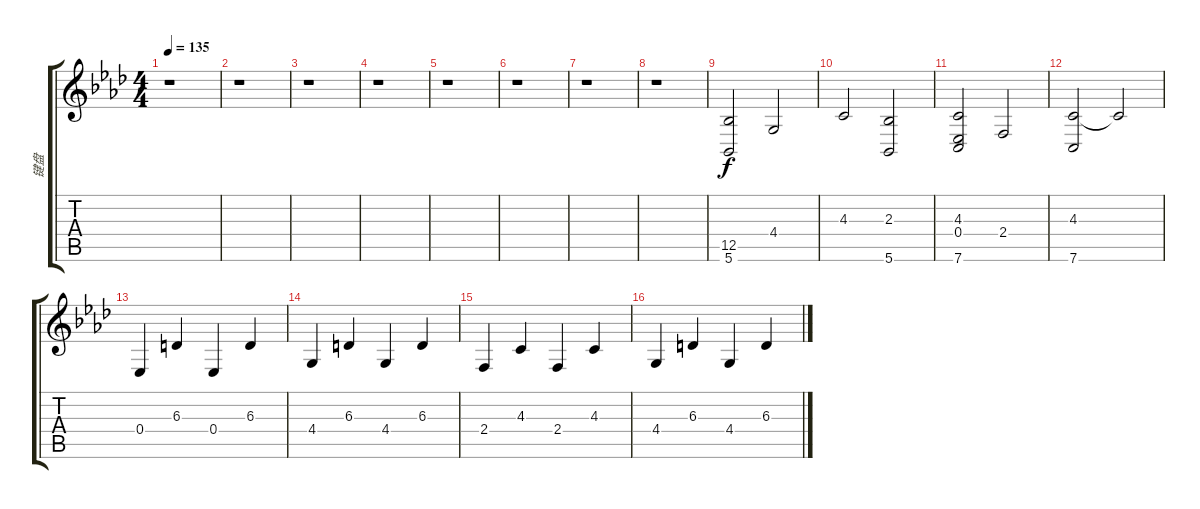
\track ("键盘" "键盘") {instrument brightacousticpiano}
\staff {score tabs}
\tuning (F4 C4 Ab3 Eb3 Bb2 F2) {hide}
\ts (4 4)
\tempo 135
\clef g2
\ks ab
r.1{dy f} |
r.1 |
r.1 |
r.1 |
r.1 |
r.1 |
r.1 |
r.1 |
(12.5 5.6).2 4.4.2 |
4.3.2 (2.3 5.6).2 |
(4.3 0.4 7.6).2 2.4.2 |
(4.3 7.6).2 4.3{t}.2 |
0.4.4 6.3.4 0.4.4 6.3.4 |
4.4.4 6.3.4 4.4.4 6.3.4 |
2.4.4 4.3.4 2.4.4 4.3.4 |
4.4.4 6.3.4 4.4.4 6.3.4
